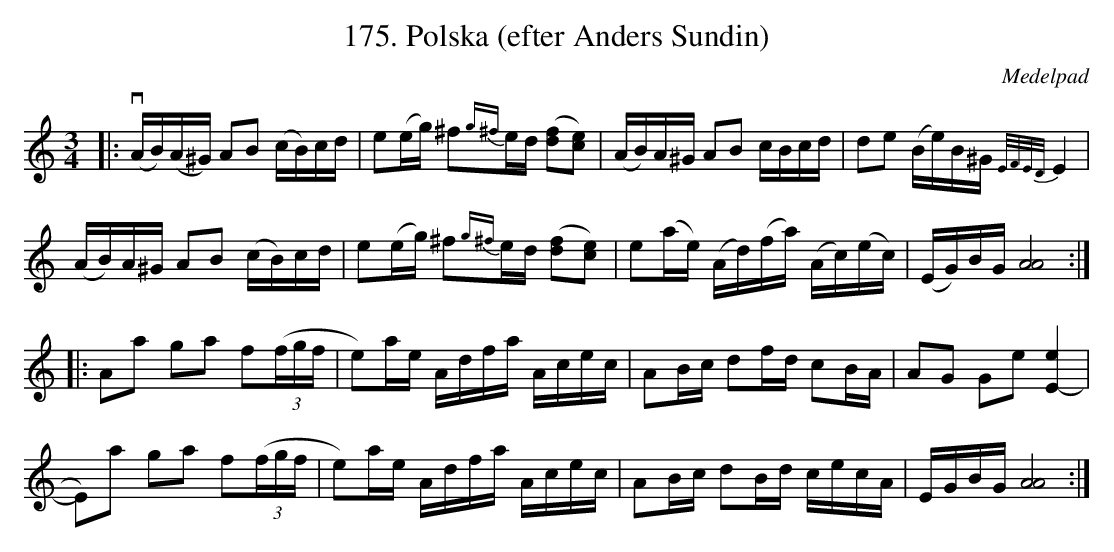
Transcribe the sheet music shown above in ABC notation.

X:1
T:175. Polska (efter Anders Sundin)
O:Medelpad
M:3/4
L:1/16
K:Am
|:v(AB)(A^G) A2B2 (cB)cd | e2(eg) ^f2{g^f}ed ([f2d2][e2c2]) |\
(AB)A^G A2B2 cBcd | d2e2 (Be)B^G {E/2F/2E/2D/2}E4 |
(AB)A^G A2B2 (cB)cd | e2(eg) ^f2{g^f}ed ([f2d2][e2c2]) |\
e2(ae) (Ad)(fa) (Ac)(ec) | (EG)BG [A8A8] :|
|: A2a2 g2a2 f2((3fgf | e2)ae Adfa Acec |\
A2Bc d2fd c2BA | A2G2 G2e2 [e4E4-] |
E2)a2 g2a2 f2((3fgf | e2)ae Adfa Acec |\
A2Bc d2Bd cecA | EGBG [A8A8] :|]
